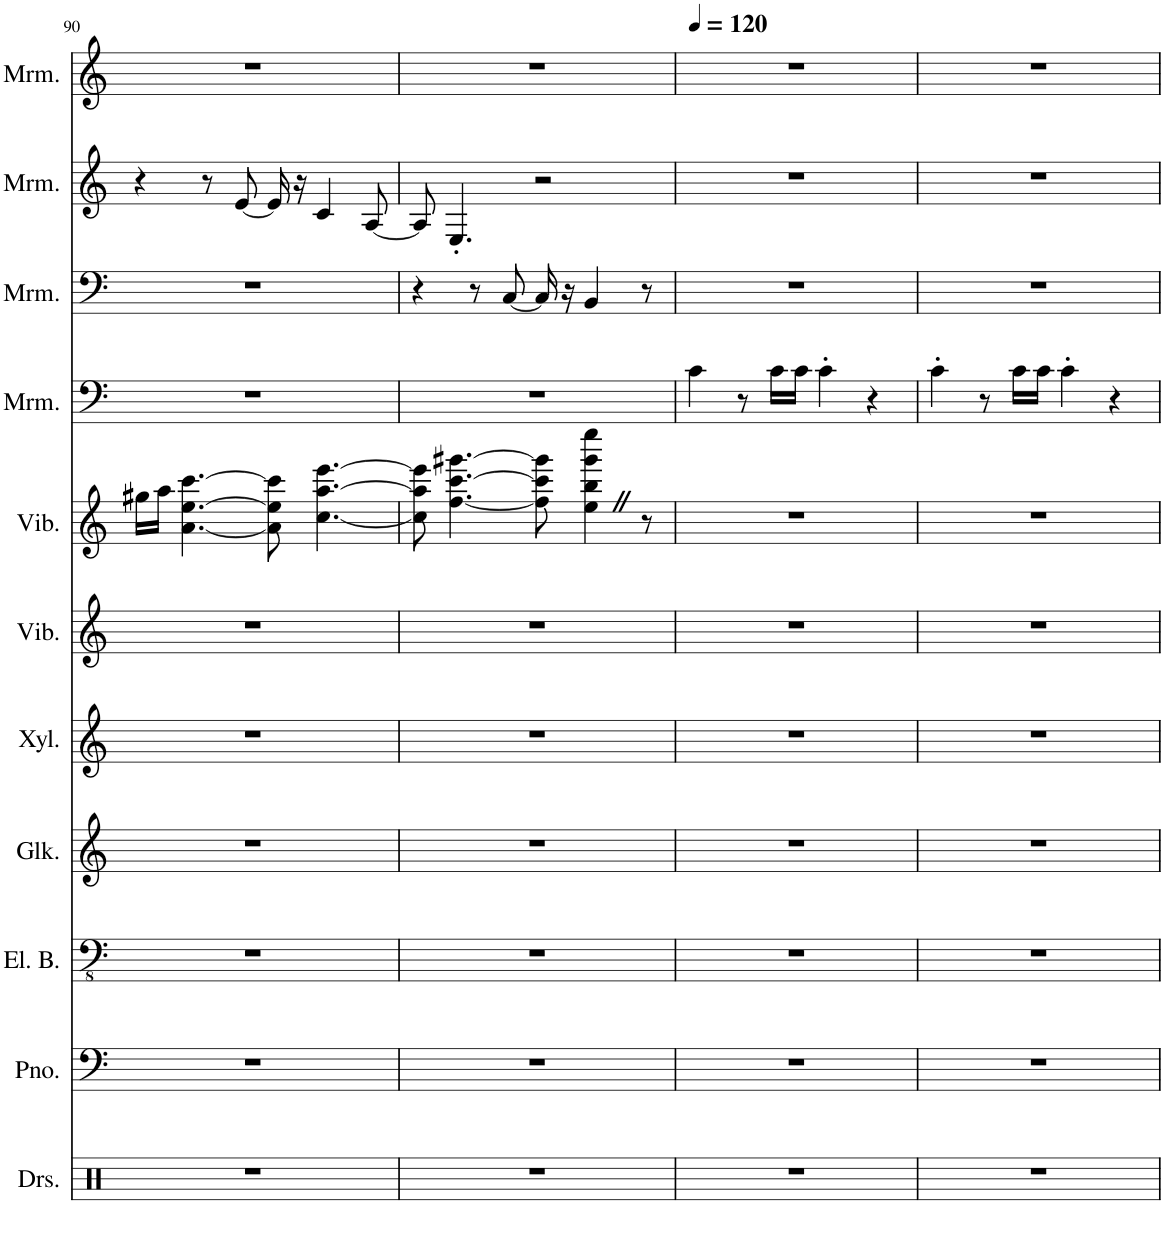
**kern	**kern	**kern	**kern	**kern	**kern	**kern	**kern	**kern	**kern	**kern
*part11	*part10	*part9	*part8	*part7	*part6	*part5	*part4	*part3	*part2	*part1
*staff11	*staff10	*staff9	*staff8	*staff7	*staff6	*staff5	*staff4	*staff3	*staff2	*staff1
*I"Drumset	*I"Piano	*I"Electric Bass	*I"Glockenspiel	*I"Xylophone	*I"Vibraphone	*I"Vibraphone	*I"Marimba	*I"Marimba	*I"Marimba	*I"Marimba
*I'Drs.	*I'Pno.	*I'El. B.	*I'Glk.	*I'Xyl.	*I'Vib.	*I'Vib.	*I'Mrm.	*I'Mrm.	*I'Mrm.	*I'Mrm.
!!LO:PB:g=z
*clefX	*clefF4	*clefFv4	*clefG2	*clefG2	*clefG2	*clefG2	*clefF4	*clefF4	*clefG2	*clefG2
*	*	*	*Trd-14c-24	*Trd-7c-12	*	*	*	*	*	*
*k[]	*k[]	*k[]	*k[]	*k[]	*k[]	*k[]	*k[]	*k[]	*k[]	*k[]
*M4/4	*M4/4	*M4/4	*M4/4	*M4/4	*M4/4	*M4/4	*M4/4	*M4/4	*M4/4	*M4/4
=90	=90	=90	=90	=90	=90	=90	=90	=90	=90	=90
1r	1r	1r	1r	1r	1r	16gg#X\LL	1r	1r	4r	1r
.	.	.	.	.	.	16aa\JJ	.	.	.	.
.	.	.	.	.	.	[4.a\ [4.ee\ [4.ccc\	.	.	.	.
.	.	.	.	.	.	.	.	.	8r	.
.	.	.	.	.	.	.	.	.	[8e/	.
.	.	.	.	.	.	8a\] 8ee\] 8ccc\]	.	.	16e/]	.
.	.	.	.	.	.	.	.	.	16r	.
.	.	.	.	.	.	[4.cc\ [4.aa\ [4.eee\	.	.	4c/	.
.	.	.	.	.	.	.	.	.	[8A/	.
=91	=91	=91	=91	=91	=91	=91	=91	=91	=91	=91
1r	1r	1r	1r	1r	1r	8cc\] 8aa\] 8eee\]	1r	4r	8A/]	1r
.	.	.	.	.	.	[4.ff\ [4.ccc\ [4.ggg#X\	.	.	4.E'/	.
.	.	.	.	.	.	.	.	8r	.	.
.	.	.	.	.	.	.	.	[8C/	.	.
.	.	.	.	.	.	8ff\] 8ccc\] 8ggg#\]	.	16C/]	2r	.
.	.	.	.	.	.	.	.	16r	.	.
.	.	.	.	.	.	4ee\Z 4bb\Z 4ggg#\Z 4eeee\Z	.	4BB/	.	.
.	.	.	.	.	.	8r	.	8r	.	.
=92	=92	=92	=92	=92	=92	=92	=92	=92	=92	=92
*	*	*	*	*	*	*	*	*	*	*MM120
1r	1r	1r	1r	1r	1r	1r	4c\	1r	1r	1r
.	.	.	.	.	.	.	8r	.	.	.
.	.	.	.	.	.	.	16c\LL	.	.	.
.	.	.	.	.	.	.	16c\JJ	.	.	.
.	.	.	.	.	.	.	4c'\	.	.	.
.	.	.	.	.	.	.	4r	.	.	.
=93	=93	=93	=93	=93	=93	=93	=93	=93	=93	=93
1r	1r	1r	1r	1r	1r	1r	4c'\	1r	1r	1r
.	.	.	.	.	.	.	8r	.	.	.
.	.	.	.	.	.	.	16c\LL	.	.	.
.	.	.	.	.	.	.	16c\JJ	.	.	.
.	.	.	.	.	.	.	4c'\	.	.	.
.	.	.	.	.	.	.	4r	.	.	.
=	=	=	=	=	=	=	=	=	=	=
*-	*-	*-	*-	*-	*-	*-	*-	*-	*-	*-
